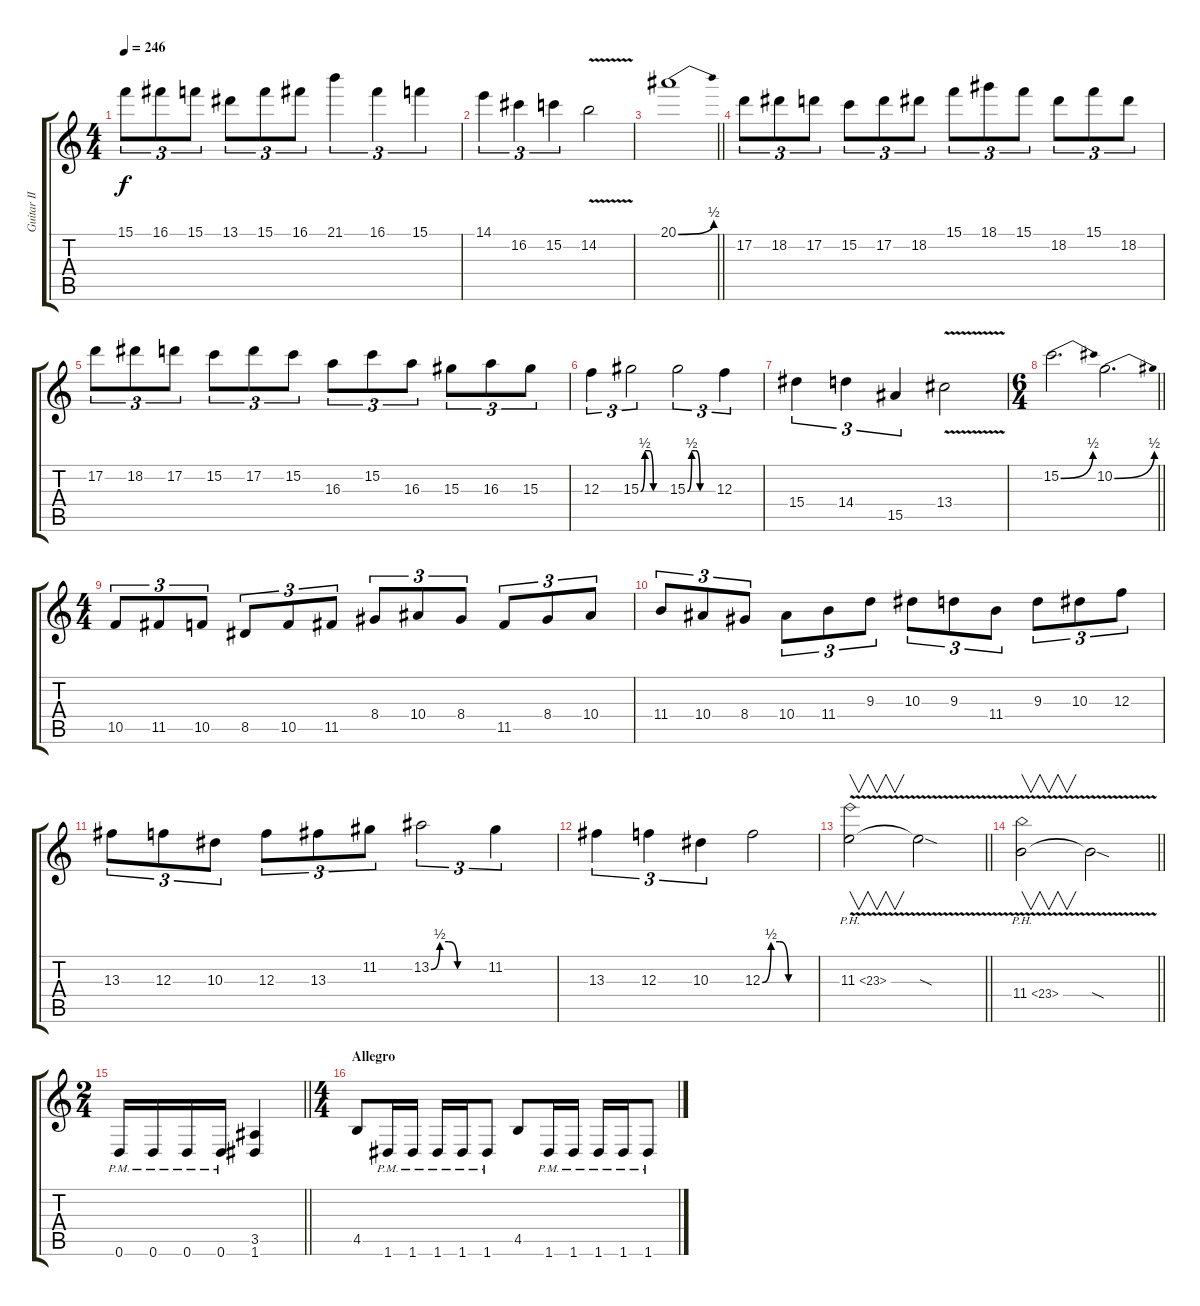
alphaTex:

\track ("Guitar II" "Guitar II") {instrument distortionguitar}
\staff {score tabs}
\tuning (D4 A3 F3 C3 G2 D2) {hide}
\ts (4 4)
\tempo 246
\clef g2
\ks c
15.1.8{tu (3 2) dy f} 16.1.8{tu (3 2)} 15.1.8{tu (3 2)} 13.1.8{tu (3 2)} 15.1.8{tu (3 2)} 16.1.8{tu (3 2)} 21.1.4{tu (3 2)} 16.1.4{tu (3 2)} 15.1.4{tu (3 2)} |
14.1.4{tu (3 2)} 16.2.4{tu (3 2)} 15.2.4{tu (3 2)} 14.2{v}.2 |
\barLineRight lightlight
20.1{be (bend 0 0 60 2)}.1 |
\section ("" "")
17.2.8{tu (3 2)} 18.2.8{tu (3 2)} 17.2.8{tu (3 2)} 15.2.8{tu (3 2)} 17.2.8{tu (3 2)} 18.2.8{tu (3 2)} 15.1.8{tu (3 2)} 18.1.8{tu (3 2)} 15.1.8{tu (3 2)} 18.2.8{tu (3 2)} 15.1.8{tu (3 2)} 18.2.8{tu (3 2)} |
17.2.8{tu (3 2)} 18.2.8{tu (3 2)} 17.2.8{tu (3 2)} 15.2.8{tu (3 2)} 17.2.8{tu (3 2)} 15.2.8{tu (3 2)} 16.3.8{tu (3 2)} 15.2.8{tu (3 2)} 16.3.8{tu (3 2)} 15.3.8{tu (3 2)} 16.3.8{tu (3 2)} 15.3.8{tu (3 2)} |
12.3.4{tu (3 2)} 15.3{be (custom 0 0 10 2 20 2 30 0 60 0)}.2{tu (3 2)} 15.3{be (custom 0 0 10 2 20 2 30 0 60 0)}.2{tu (3 2)} 12.3.4{tu (3 2)} |
15.4.4{tu (3 2)} 14.4.4{tu (3 2)} 15.5.4{tu (3 2)} 13.4{v}.2 |
\ts (6 4)
\barLineRight lightlight
15.2{be (bend 0 0 60 2)}.2{d} 10.2{be (bend 0 0 60 2)}.2{d} |
\ts (4 4)
\section ("" "")
10.5.8{tu (3 2)} 11.5.8{tu (3 2)} 10.5.8{tu (3 2)} 8.5.8{tu (3 2)} 10.5.8{tu (3 2)} 11.5.8{tu (3 2)} 8.4.8{tu (3 2)} 10.4.8{tu (3 2)} 8.4.8{tu (3 2)} 11.5.8{tu (3 2)} 8.4.8{tu (3 2)} 10.4.8{tu (3 2)} |
11.4.8{tu (3 2)} 10.4.8{tu (3 2)} 8.4.8{tu (3 2)} 10.4.8{tu (3 2)} 11.4.8{tu (3 2)} 9.3.8{tu (3 2)} 10.3.8{tu (3 2)} 9.3.8{tu (3 2)} 11.4.8{tu (3 2)} 9.3.8{tu (3 2)} 10.3.8{tu (3 2)} 12.3.8{tu (3 2)} |
13.3.8{tu (3 2)} 12.3.8{tu (3 2)} 10.3.8{tu (3 2)} 12.3.8{tu (3 2)} 13.3.8{tu (3 2)} 11.2.8{tu (3 2)} 13.2{be (custom 0 0 10 2 20 2 30 0 60 0)}.2{tu (3 2)} 11.2.4{tu (3 2)} |
13.3.4{tu (3 2)} 12.3.4{tu (3 2)} 10.3.4{tu (3 2)} 12.3{be (custom 0 0 10 2 20 2 30 0 60 0)}.2 |
\barLineRight lightlight
11.3{ph 12 v}.2{v} 11.3{sod t}.2 |
\barLineRight lightlight
11.4{ph 12 v}.2{v} 11.4{sod t}.2 |
\ts (2 4)
\barLineRight lightlight
0.6{pm}.16 0.6{pm}.16 0.6{pm}.16 0.6{pm}.16 (3.5 1.6).4 |
\ts (4 4)
\section ("" "Allegro")
4.5.8 1.6{pm}.16 1.6{pm}.16 1.6{pm}.16 1.6{pm}.16 1.6{pm}.8 4.5.8 1.6{pm}.16 1.6{pm}.16 1.6{pm}.16 1.6{pm}.16 1.6{pm}.8
